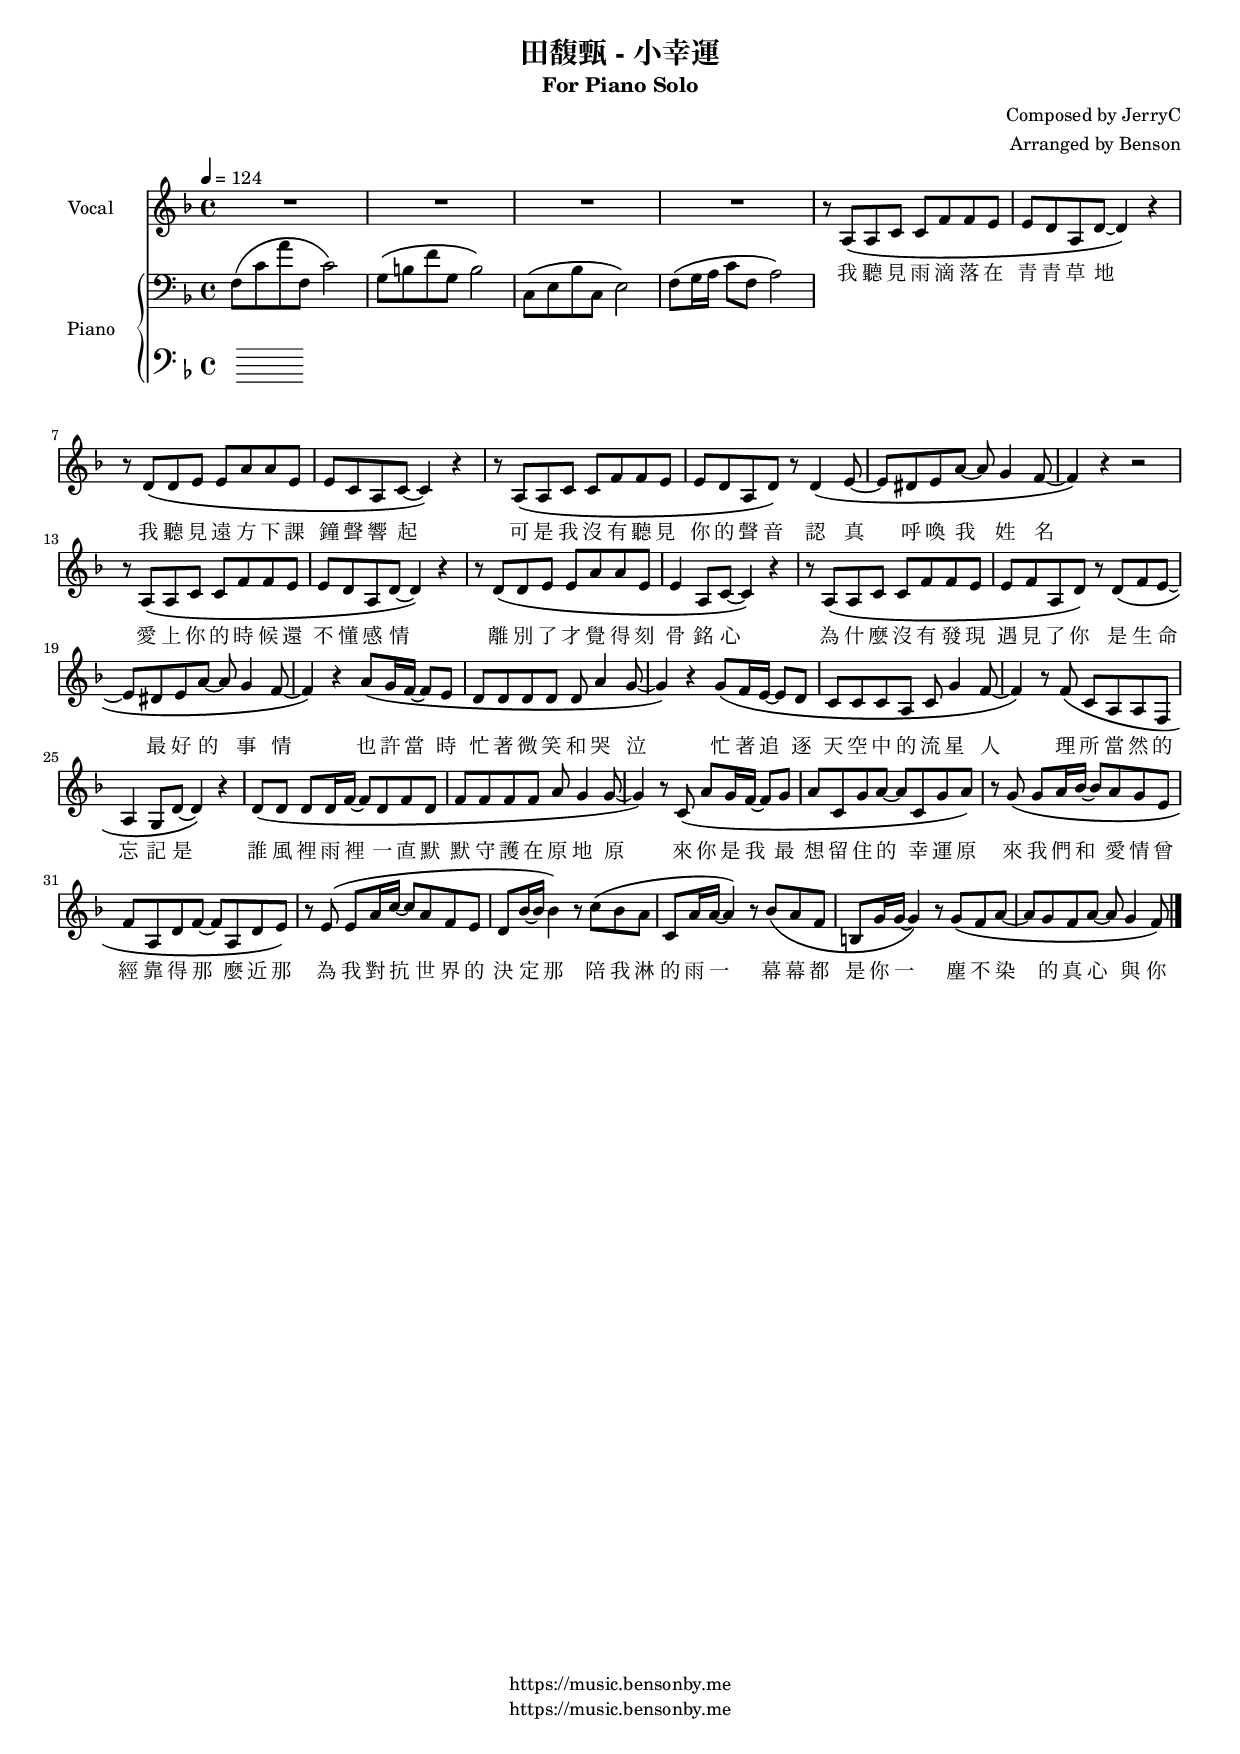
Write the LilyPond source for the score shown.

\version "2.18.2"
\include "articulate.ly"
#(set-global-staff-size 16)

%%%%%%%%%%%%%%%%%%%%%%%%%%%%%%%%%%%%%%%%%%%%%%%%%%%%%%%%%%%%%%%%%%%%%%%%%%%%%%%%%%%%%%%%%%
%%  http://lsr.di.unimi.it/LSR/Item?id=445

%LSR by Jay Anderson.
%modyfied by Simon Albrecht on March 2014.
%=> http://lilypond.1069038.n5.nabble.com/LSR-445-error-td160662.html

#(define (octave-up m t)
 (let* ((octave (1- t))
      (new-note (ly:music-deep-copy m))
      (new-pitch (ly:make-pitch
        octave
        (ly:pitch-notename (ly:music-property m 'pitch))
        (ly:pitch-alteration (ly:music-property m 'pitch)))))
  (set! (ly:music-property new-note 'pitch) new-pitch)
  new-note))

#(define (octavize-chord elements t)
 (cond ((null? elements) elements)
     ((eq? (ly:music-property (car elements) 'name) 'NoteEvent)
       (cons (car elements)
             (cons (octave-up (car elements) t)
                   (octavize-chord (cdr elements) t))))
     (else (cons (car elements) (octavize-chord (cdr elements ) t)))))

#(define (octavize music t)
 (if (eq? (ly:music-property music 'name) 'EventChord)
       (ly:music-set-property! music 'elements (octavize-chord
(ly:music-property music 'elements) t)))
 music)

makeOctaves = #(define-music-function (parser location arg mus) (integer? ly:music?)
 (music-map (lambda (x) (octavize x arg)) (event-chord-wrap! mus)))
%%%%%%%%%%%%%%%%%%%%%%%%%%%%%%%%%%%%%%%%%%%%%%%%%%%%%%%%%%%%%%%%%%%%%%%%%%%%%%%%%%%%%%%%%%

cr = \change Staff = "right"
cl = \change Staff = "left"
rhMark = \markup { 
  \path #0.1 #'((moveto -1 0)(rlineto 0 -1.5)(rlineto 0.5 0))
}

\header {
  title = "田馥甄 - 小幸運"
  subtitle = "For Piano Solo"
  arranger = "Arranged by Benson"
  composer = "Composed by JerryC"
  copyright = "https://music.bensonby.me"
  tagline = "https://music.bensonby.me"
}

upper-prelude = \relative c {
  \clef bass
  f8\( c' a' f, c'2\)
  g8\( b f' g, b2\)
  c,8\( e bes' c, e2\)
  f8\( g16 a c8 f, a2\)
}

melody-verse-one = \relative c' {
  \clef treble
  r8 a\( a c c f f e e d a d~ d4\) r
  r8 d\( d e e a a e e c a8 c~ c4\) r
  r8 a\( a c c f f e e d a d\) r8
  d4\( e8~ e dis e a~ a g4 f8~ f4\) r r2
}

melody-verse-two = \relative c' {
  \clef treble
  r8 a\( a c c f f e e d a d~ d4\) r
  r8 d\( d e e a a e e4 a,8 c~ c4\) r
  r8 a\( a c c f f e e f a, d\) r
  d8\( f e~ e dis e a~ a g4 f8~ f4\) r
}

melody-bridge-one = \relative c'' {
  a8\( g16 f~ f8 e d d d d d a'4 g8~ g4\) r
  g8\( f16 e~ e8 d c c c a c g'4 f8~ f4\) r8
  f8\( c a a f a4 g8 d'~ d4\) r
  d8\( d d d16 f~ f8 d f d f f f f a g4 g8~ g4\) r8
}

melody-chorus-one = \relative c' {
  c8\( a'8 g16 f~ f8 g a c, g' a~ a c, g' a\)
  r8 g\( g a16 bes~ bes8 a g e f a, d f~ f a, d e\)
  r8 e\( e a16 c~ c8 a f e d bes'16~ bes bes4\)
  r8 c\( bes a c, a'16 a~ a4\)
  r8 bes\( a f b, g'16 g~ g4\)
  r8 g\( f a~ a g f a~ a g4 f8\)
}

melody = \relative c' {
  \set fingeringOrientations = #'(up)
  \clef treble
  \tempo 4 = 124
  \time 4/4
  \key f \major
  R1*4
  \melody-verse-one
  \melody-verse-two
  \melody-bridge-one
  \melody-chorus-one
  \bar "|."
}
upper = \relative c' {
  \set fingeringOrientations = #'(up)
  \clef treble
  \tempo 4 = 124
  \time 4/4
  \key f \major
  \upper-prelude
  % \bar "|."
}

lower = \relative c' {
  \set fingeringOrientations = #'(down)
  \clef bass
  \time 4/4
  \key f \major
  \bar "|."
}

dynamics = {
}

lyrics-main = \lyricmode {
  我 聽 見 雨 滴 落 在 青 青 草 地
  我 聽 見 遠 方 下 課 鐘 聲 響 起
  可 是 我 沒 有 聽 見 你 的 聲 音
  認 真 呼 喚 我 姓 名

  愛 上 你 的 時 候 還 不 懂 感 情
  離 別 了 才 覺 得 刻 骨 銘 心
  為 什 麼 沒 有 發 現 遇 見 了 你 是 生 命 最 好 的 事 情

  也 許 當 時 忙 著 微 笑 和 哭 泣
  忙 著 追 逐 天 空 中 的 流 星
  人 理 所 當 然 的 忘 記
  是 誰 風 裡 雨 裡 一 直 默 默 守 護 在 原 地

  原 來 你 是 我 最 想 留 住 的 幸 運
  原 來 我 們 和 愛 情 曾 經 靠 得 那 麼 近
  那 為 我 對 抗 世 界 的 決 定 那 陪 我 淋 的 雨
  一 幕 幕 都 是 你 一 塵 不 染 的 真 心

  與 你 相 遇 好 幸 運
  可 我 已 失 去 為 你 淚 流 滿 面 的 權 利
  但 願 在 我 看 不 到 的 天 際 你 張 開 了 雙 翼
  遇 見 你 的 註 定 她 會 有 多 幸 運

  青 春 是 段 跌 跌 撞 撞 的 旅 行
  擁 有 著 後 知 後 覺 的 美 麗
  來 不 及 感 謝 是 你 給 我 勇 氣 讓 我 能 做 回 我 自 己

  也 許 當 時 忙 著 微 笑 和 哭 泣
  忙 著 追 逐 天 空 中 的 流 星
  人 理 所 當 然 的 忘 記
  是 誰 風 裡 雨 裡 一 直 默 默 守 護 在 原 地

  原 來 你 是 我 最 想 留 住 的 幸 運
  原 來 我 們 和 愛 情 曾 經 靠 得 那 麼 近
  那 為 我 對 抗 世 界 的 決 定 那 陪 我 淋 的 雨
  一 幕 幕 都 是 你 一 塵 不 染 的 真 心

  與 你 相 遇 好 幸 運
  可 我 已 失 去 為 你 淚 流 滿 面 的 權 利
  但 願 在 我 看 不 到 的 天 際
  你 張 開 了 雙 翼
  遇 見 你 的 註 定 Woooo~
  她 會 有 多 幸 運
}

\score {
  <<
    \new Staff = "melodystaff" <<
      \set Staff.midiInstrument = #"electric guitar (clean)"
      \set Staff.instrumentName = #"Vocal"
      \set Staff.midiMinimumVolume = #0.7
      \set Staff.midiMaximumVolume = #0.8
      \new Voice = "melody" {
        \melody
      }
      \context Lyrics = "lyrics" { \lyricsto "melody" { \lyrics-main } }
    >>
    \new PianoStaff <<
      \set PianoStaff.instrumentName = #"Piano"
      \new Staff = "right" {
        \set Staff.midiInstrument = #"acoustic grand"
        \set Staff.midiMinimumVolume = #0.9
        \set Staff.midiMaximumVolume = #1
        \upper
      }
      \new Dynamics = "Dynamics_pf" \dynamics
      \new Staff = "left" {
        \set Staff.midiInstrument = #"acoustic grand"
        \set Staff.midiMinimumVolume = #0.9
        \set Staff.midiMaximumVolume = #1
        \lower
      }
    >>
  >>
  \layout {
    \context {
      % add the RemoveEmptyStaffContext that erases rest-only staves
      \Staff \RemoveEmptyStaves
    }
    \context {
      % add the RemoveEmptyStaffContext that erases rest-only staves
      % \Dynamics \RemoveEmptyStaves
    }
    \context {
      \Score
      % Remove all-rest staves also in the first system
      \override VerticalAxisGroup.remove-first = ##t
      % If only one non-empty staff in a system exists, still print the starting bar
      \override SystemStartBar.collapse-height = #1
    }
    \context {
      \ChordNames
      \override ChordName #'font-size = #-3
    }
  }
  \midi {
    \context {
      \ChordNameVoice \remove Note_performer
    }
  }
}
